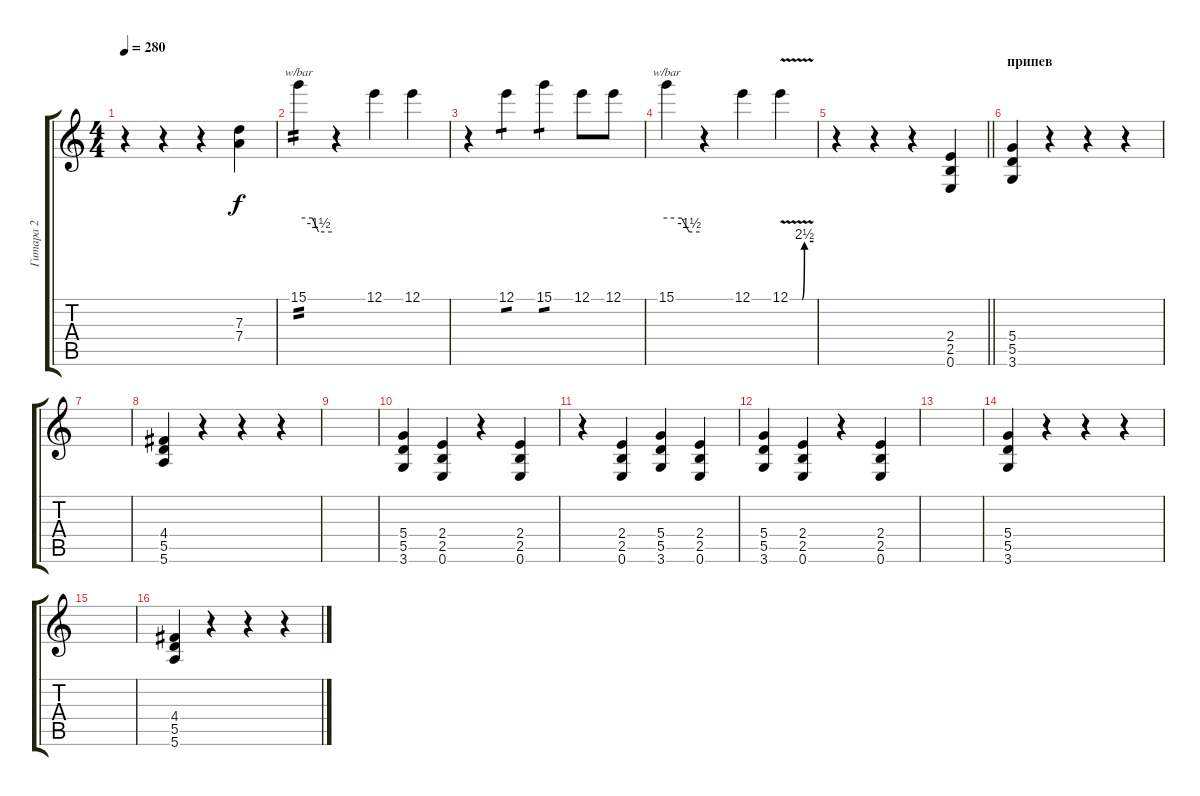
\track ("Гитара 2" "Гитара 2") {instrument overdrivenguitar}
\staff {score tabs}
\tuning (E4 B3 G3 D3 A2 E2) {hide}
\ts (4 4)
\tempo 280
\clef g2
\ks c
r.4{dy f} r.4 r.4 (7.3 7.4).4 |
15.1.4{tbe (custom default 0 0 25 0 36 -6 60 -6) tp 2} r.4 12.1.4 12.1.4 |
r.4 12.1.4{tp 1} 15.1.4{tp 1} 12.1.8 12.1.8 |
15.1.4{tbe (custom default 0 0 27 0 41 -6 60 -6)} r.4 12.1.4 12.1{be (custom 0 0 31 0 37 10 60 10) v}.4 |
\barLineRight lightlight
r.4 r.4 r.4 (2.4 2.5 0.6).4 |
\section ("" "припев")
(5.4 5.5 3.6).4 r.4 r.4 r.4 |
|
(4.4 5.5 5.6).4 r.4 r.4 r.4 |
|
(5.4 5.5 3.6).4 (2.4 2.5 0.6).4 r.4 (2.4 2.5 0.6).4 |
r.4 (2.4 2.5 0.6).4 (5.4 5.5 3.6).4 (2.4 2.5 0.6).4 |
(5.4 5.5 3.6).4 (2.4 2.5 0.6).4 r.4 (2.4 2.5 0.6).4 |
|
(5.4 5.5 3.6).4 r.4 r.4 r.4 |
|
(4.4 5.5 5.6).4 r.4 r.4 r.4
